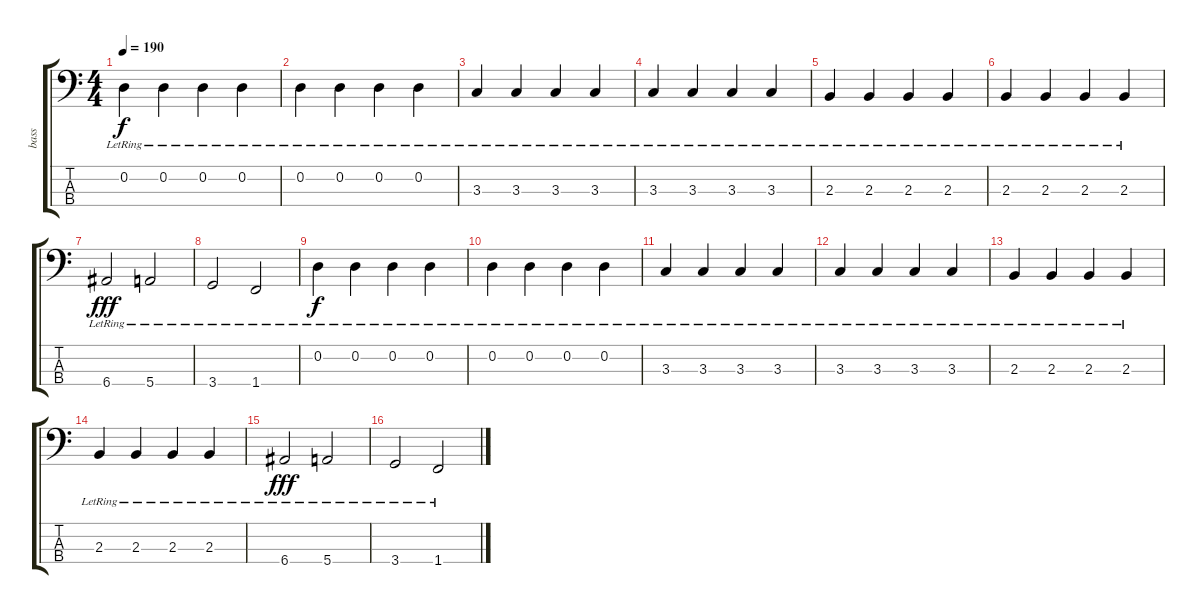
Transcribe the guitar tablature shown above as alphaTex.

\track ("bass" "bass") {instrument electricbassfinger}
\staff {score tabs}
\tuning (G2 D2 A1 E1) {hide}
\ts (4 4)
\tempo 190
\clef f4
\ks c
0.2{lr}.4{dy f} 0.2{lr}.4 0.2{lr}.4 0.2{lr}.4 |
0.2{lr}.4 0.2{lr}.4 0.2{lr}.4 0.2{lr}.4 |
3.3{lr}.4 3.3{lr}.4 3.3{lr}.4 3.3{lr}.4 |
3.3{lr}.4 3.3{lr}.4 3.3{lr}.4 3.3{lr}.4 |
2.3{lr}.4 2.3{lr}.4 2.3{lr}.4 2.3{lr}.4 |
2.3{lr}.4 2.3{lr}.4 2.3{lr}.4 2.3{lr}.4 |
6.4{lr}.2{dy fff} 5.4{lr}.2 |
3.4{lr}.2 1.4{lr}.2 |
0.2{lr}.4{dy f} 0.2{lr}.4 0.2{lr}.4 0.2{lr}.4 |
0.2{lr}.4 0.2{lr}.4 0.2{lr}.4 0.2{lr}.4 |
3.3{lr}.4 3.3{lr}.4 3.3{lr}.4 3.3{lr}.4 |
3.3{lr}.4 3.3{lr}.4 3.3{lr}.4 3.3{lr}.4 |
2.3{lr}.4 2.3{lr}.4 2.3{lr}.4 2.3{lr}.4 |
2.3{lr}.4 2.3{lr}.4 2.3{lr}.4 2.3{lr}.4 |
6.4{lr}.2{dy fff} 5.4{lr}.2 |
3.4{lr}.2 1.4{lr}.2
